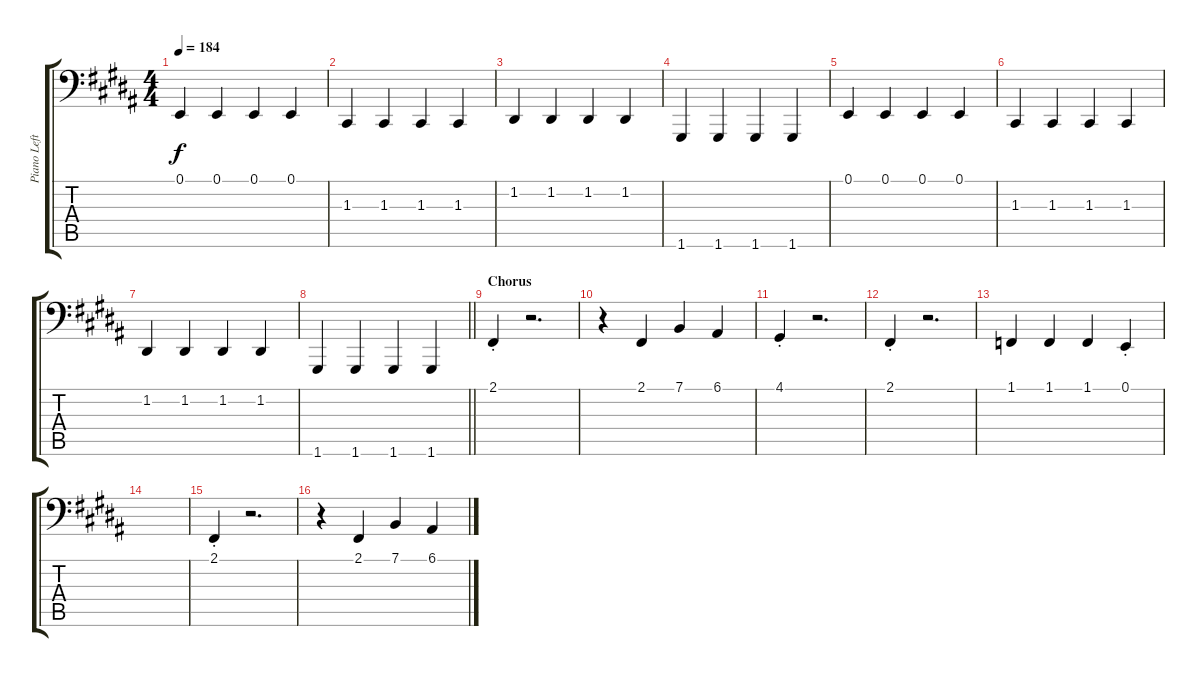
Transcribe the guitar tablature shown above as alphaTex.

\track ("Piano Left Hand" "Piano Left") {instrument brightacousticpiano}
\staff {score tabs}
\tuning (E2 D2 C2 B1 A1 G1) {hide}
\ts (4 4)
\tempo 184
\clef f4
\ks b
0.1.4{dy f} 0.1.4 0.1.4 0.1.4 |
1.3.4 1.3.4 1.3.4 1.3.4 |
1.2.4 1.2.4 1.2.4 1.2.4 |
1.6.4 1.6.4 1.6.4 1.6.4 |
0.1.4 0.1.4 0.1.4 0.1.4 |
1.3.4 1.3.4 1.3.4 1.3.4 |
1.2.4 1.2.4 1.2.4 1.2.4 |
\barLineRight lightlight
1.6.4 1.6.4 1.6.4 1.6.4 |
\section ("" "Chorus")
2.1{st}.4 r.2{d} |
r.4 2.1.4 7.1.4 6.1.4 |
4.1{st}.4 r.2{d} |
2.1{st}.4 r.2{d} |
1.1.4 1.1.4 1.1.4 0.1{st}.4 |
|
2.1{st}.4 r.2{d} |
r.4 2.1.4 7.1.4 6.1.4
